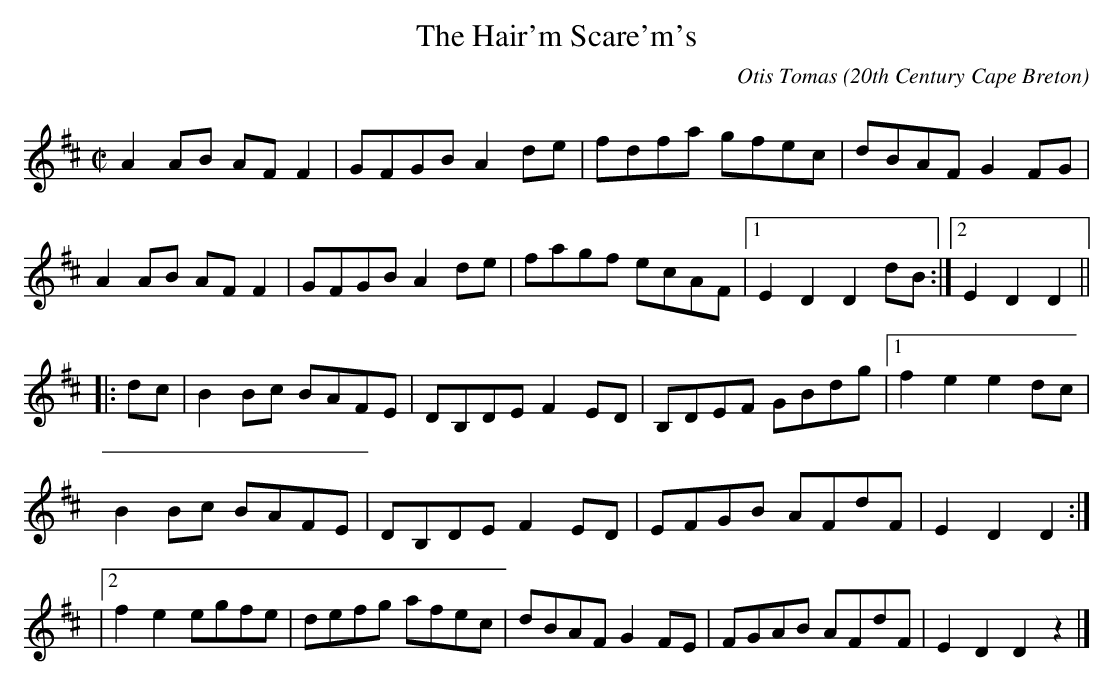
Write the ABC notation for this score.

X:1
T:The Hair'm Scare'm's
C:Otis Tomas
O:20th Century Cape Breton
Q:324
L:1/8
M:C|
K:D
A2AB AFF2|GFGBA2de|fdfa gfec|dBAFG2FG|!
A2AB AFF2|GFGBA2de|fagf ecAF|[1E2D2D2dB:|[2E2D2D2||!
|:dc|B2Bc BAFE|DB,DEF2ED|B,DEF GBdg|[1f2e2e2dc|!
B2Bc BAFE|DB,DEF2ED|EFGB AFdF|E2D2D2:|!
|[2f2e2egfe|defg afec|dBAFG2FE|FGAB AFdF|E2D2D2z2|]!
